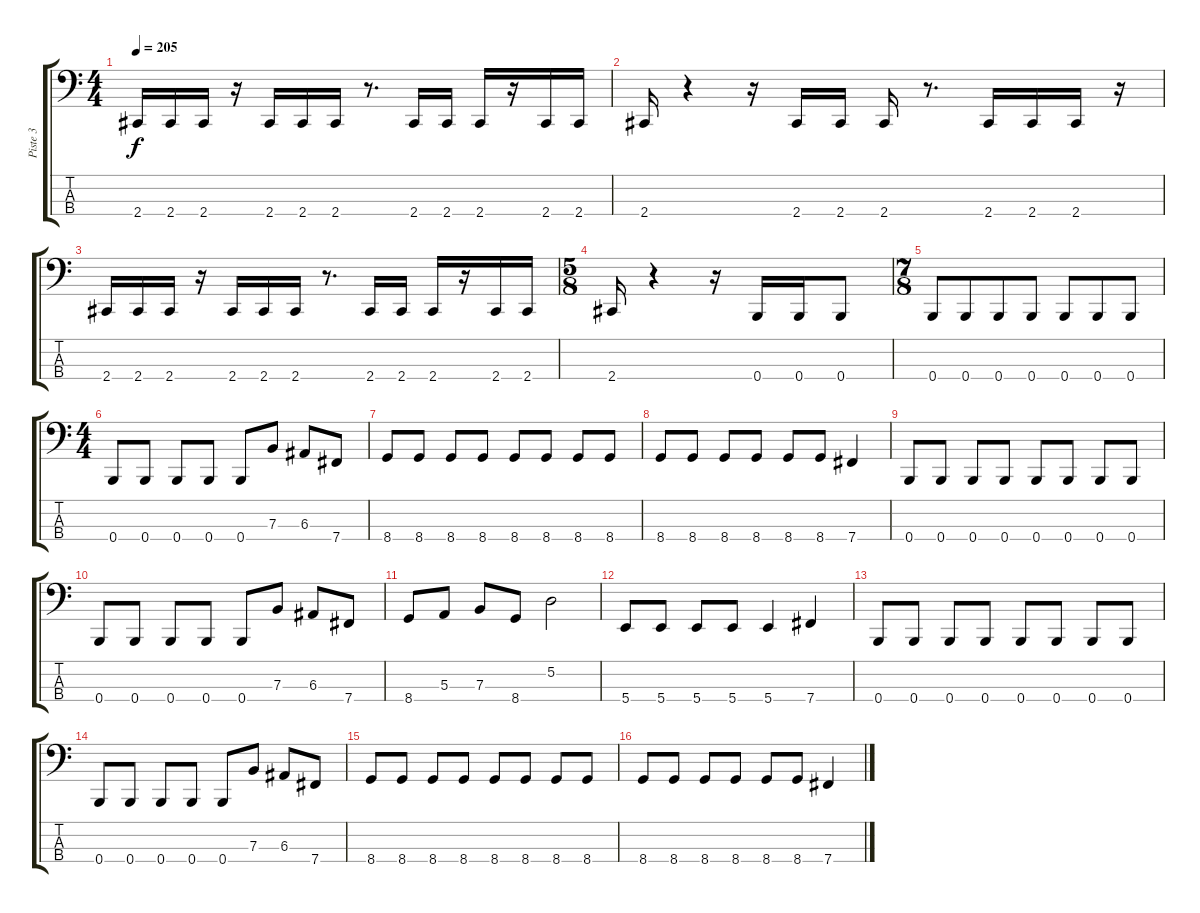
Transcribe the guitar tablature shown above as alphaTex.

\track ("Piste 3" "Piste 3") {instrument electricbasspick}
\staff {score tabs}
\tuning (D2 A1 E1 B0) {hide}
\ts (4 4)
\tempo 205
\clef f4
\ks c
2.4.16{dy f instrument electricbasspick} 2.4.16 2.4.16 r.16 2.4.16 2.4.16 2.4.16 r.8{d} 2.4.16 2.4.16 2.4.16 r.16 2.4.16 2.4.16 |
2.4.16 r.4 r.16 2.4.16 2.4.16 2.4.16 r.8{d} 2.4.16 2.4.16 2.4.16 r.16 |
2.4.16 2.4.16 2.4.16 r.16 2.4.16 2.4.16 2.4.16 r.8{d} 2.4.16 2.4.16 2.4.16 r.16 2.4.16 2.4.16 |
\ts (5 8)
2.4.16 r.4 r.16 0.4.16 0.4.16 0.4.8 |
\ts (7 8)
0.4.8 0.4.8 0.4.8 0.4.8 0.4.8 0.4.8 0.4.8 |
\ts (4 4)
0.4.8 0.4.8 0.4.8 0.4.8 0.4.8 7.3.8 6.3.8 7.4.8 |
8.4.8 8.4.8 8.4.8 8.4.8 8.4.8 8.4.8 8.4.8 8.4.8 |
8.4.8 8.4.8 8.4.8 8.4.8 8.4.8 8.4.8 7.4.4 |
0.4.8 0.4.8 0.4.8 0.4.8 0.4.8 0.4.8 0.4.8 0.4.8 |
0.4.8 0.4.8 0.4.8 0.4.8 0.4.8 7.3.8 6.3.8 7.4.8 |
8.4.8 5.3.8 7.3.8 8.4.8 5.2.2 |
5.4.8 5.4.8 5.4.8 5.4.8 5.4.4 7.4.4 |
0.4.8 0.4.8 0.4.8 0.4.8 0.4.8 0.4.8 0.4.8 0.4.8 |
0.4.8 0.4.8 0.4.8 0.4.8 0.4.8 7.3.8 6.3.8 7.4.8 |
8.4.8 8.4.8 8.4.8 8.4.8 8.4.8 8.4.8 8.4.8 8.4.8 |
8.4.8 8.4.8 8.4.8 8.4.8 8.4.8 8.4.8 7.4.4
